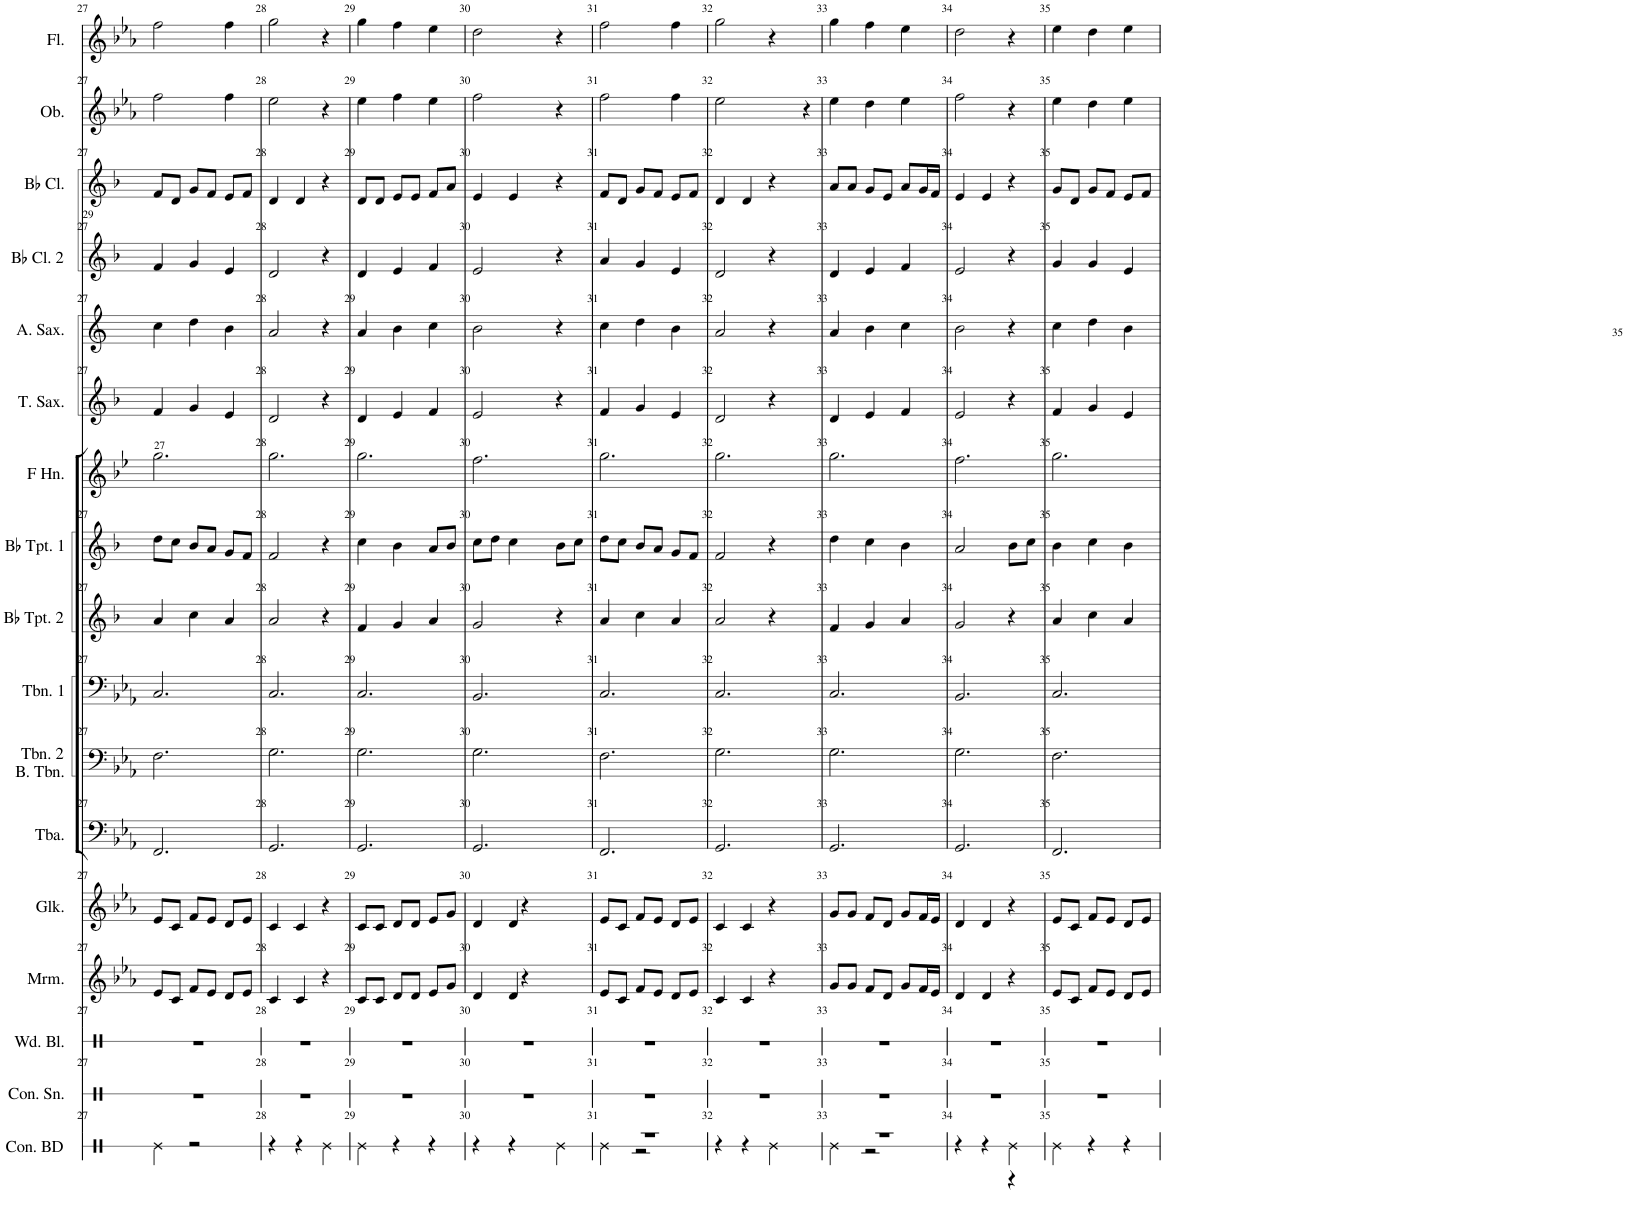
**kern	**kern	**kern	**kern	**kern	**kern	**kern	**kern	**kern	**kern	**kern	**kern	**kern	**kern	**kern	**kern	**kern
*part17	*part16	*part15	*part14	*part13	*part12	*part11	*part10	*part9	*part8	*part7	*part6	*part5	*part4	*part3	*part2	*part1
*staff17	*staff16	*staff15	*staff14	*staff13	*staff12	*staff11	*staff10	*staff9	*staff8	*staff7	*staff6	*staff5	*staff4	*staff3	*staff2	*staff1
*I"Concert Bass Drum	*I"Concert Snare Drum	*I"Wood Blocks	*I"Marimba	*I"Glockenspiel	*I"Tuba	*I"Trombone 2 Bass Trombone	*I"Trombone 1	*I"Bb Trumpet 2	*I"Bb Trumpet 1	*I"Horn in F	*I"Tenor Saxophone	*I"Alto Saxophone	*I"Bb Clarinet 2	*I"Bb Clarinet 1	*I"Oboe	*I"Flute
*I'Con. BD	*I'Con. Sn.	*I'Wd. Bl.	*I'Mrm.	*I'Glk.	*I'Tba.	*I'Tbn. 2 B. Tbn.	*I'Tbn. 1	*I'Bb Tpt. 2	*I'Bb Tpt. 1	*	*I'T. Sax.	*I'A. Sax.	*I'Bb Cl. 2	*I'Bb Cl.	*I'Ob.	*I'Fl.
!!LO:PB:g=z
*clefX	*clefX	*clefX	*clefG2	*clefG2	*clefF4	*clefF4	*clefF4	*clefG2	*clefG2	*clefG2	*clefG2	*clefG2	*clefG2	*clefG2	*clefG2	*clefG2
*	*	*	*	*Trd-14c-24	*	*	*	*Trd1c2	*Trd1c2	*Trd4c7	*Trd8c14	*Trd5c9	*Trd1c2	*Trd1c2	*	*
*k[b-e-a-]	*k[b-e-a-]	*k[b-e-a-]	*k[b-e-a-]	*k[b-e-a-]	*k[b-e-a-]	*k[b-e-a-]	*k[b-e-a-]	*k[b-]	*k[b-]	*k[b-e-]	*k[b-]	*k[]	*k[b-]	*k[b-]	*k[b-e-a-]	*k[b-e-a-]
*M3/4	*M3/4	*M3/4	*M3/4	*M3/4	*M3/4	*M3/4	*M3/4	*M3/4	*M3/4	*M3/4	*M3/4	*M3/4	*M3/4	*M3/4	*M3/4	*M3/4
=27	=27	=27	=27	=27	=27	=27	=27	=27	=27	=27	=27	=27	=27	=27	=27	=27
4Re\	2.r	2.r	8e-/L	8e-/L	2.FF/	2.F\	2.C/	4a/	8dd\L	2.gg\	4f/	4cc\	4f/	8f/L	2ff\	2ff\
.	.	.	8c/J	8c/J	.	.	.	.	8cc\J	.	.	.	.	8d/J	.	.
2r	.	.	8f/L	8f/L	.	.	.	4cc\	8b-/L	.	4g/	4dd\	4g/	8g/L	.	.
.	.	.	8e-/J	8e-/J	.	.	.	.	8a/J	.	.	.	.	8f/J	.	.
.	.	.	8d/L	8d/L	.	.	.	4a/	8g/L	.	4e/	4b\	4e/	8e/L	4ff\	4ff\
.	.	.	8e-/J	8e-/J	.	.	.	.	8f/J	.	.	.	.	8f/J	.	.
=28	=28	=28	=28	=28	=28	=28	=28	=28	=28	=28	=28	=28	=28	=28	=28	=28
4r	2.r	2.r	4c/	4c/	2.GG/	2.G\	2.C/	2a/	2f/	2.gg\	2d/	2a/	2d/	4d/	2ee-\	2gg\
4r	.	.	4c/	4c/	.	.	.	.	.	.	.	.	.	4d/	.	.
4Re\	.	.	4r	4r	.	.	.	4r	4r	.	4r	4r	4r	4r	4r	4r
=29	=29	=29	=29	=29	=29	=29	=29	=29	=29	=29	=29	=29	=29	=29	=29	=29
4Re\	2.r	2.r	8c/L	8c/L	2.GG/	2.G\	2.C/	4f/	4cc\	2.gg\	4d/	4a/	4d/	8d/L	4ee-\	4gg\
.	.	.	8c/J	8c/J	.	.	.	.	.	.	.	.	.	8d/J	.	.
4r	.	.	8d/L	8d/L	.	.	.	4g/	4b-\	.	4e/	4b\	4e/	8e/L	4ff\	4ff\
.	.	.	8d/J	8d/J	.	.	.	.	.	.	.	.	.	8e/J	.	.
4r	.	.	8e-/L	8e-/L	.	.	.	4a/	8a/L	.	4f/	4cc\	4f/	8f/L	4ee-\	4ee-\
.	.	.	8g/J	8g/J	.	.	.	.	8b-/J	.	.	.	.	8a/J	.	.
=30	=30	=30	=30	=30	=30	=30	=30	=30	=30	=30	=30	=30	=30	=30	=30	=30
4r	2.r	2.r	4d/	4d/	2.GG/	2.G\	2.BB-/	2g/	8cc\L	2.ff\	2e/	2b\	2e/	4e/	2ff\	2dd\
.	.	.	.	.	.	.	.	.	8dd\J	.	.	.	.	.	.	.
4r	.	.	4d/	4d/	.	.	.	.	4cc\	.	.	.	.	4e/	.	.
4Re\	.	.	4r	4r	.	.	.	4r	8b-\L	.	4r	4r	4r	4r	4r	4r
.	.	.	.	.	.	.	.	.	8cc\J	.	.	.	.	.	.	.
=31	=31	=31	=31	=31	=31	=31	=31	=31	=31	=31	=31	=31	=31	=31	=31	=31
*^	*	*	*	*	*	*	*	*	*	*	*	*	*	*	*	*
2.r	4Re\	2.r	2.r	8e-/L	8e-/L	2.FF/	2.F\	2.C/	4a/	8dd\L	2.gg\	4f/	4cc\	4a/	8f/L	2ff\	2ff\
.	.	.	.	8c/J	8c/J	.	.	.	.	8cc\J	.	.	.	.	8d/J	.	.
.	2r	.	.	8f/L	8f/L	.	.	.	4cc\	8b-/L	.	4g/	4dd\	4g/	8g/L	.	.
.	.	.	.	8e-/J	8e-/J	.	.	.	.	8a/J	.	.	.	.	8f/J	.	.
.	.	.	.	8d/L	8d/L	.	.	.	4a/	8g/L	.	4e/	4b\	4e/	8e/L	4ff\	4ff\
.	.	.	.	8e-/J	8e-/J	.	.	.	.	8f/J	.	.	.	.	8f/J	.	.
*v	*v	*	*	*	*	*	*	*	*	*	*	*	*	*	*	*	*
=32	=32	=32	=32	=32	=32	=32	=32	=32	=32	=32	=32	=32	=32	=32	=32	=32
4r	2.r	2.r	4c/	4c/	2.GG/	2.G\	2.C/	2a/	2f/	2.gg\	2d/	2a/	2d/	4d/	2ee-\	2gg\
4r	.	.	4c/	4c/	.	.	.	.	.	.	.	.	.	4d/	.	.
4Re\	.	.	4r	4r	.	.	.	4r	4r	.	4r	4r	4r	4r	4r	4r
=33	=33	=33	=33	=33	=33	=33	=33	=33	=33	=33	=33	=33	=33	=33	=33	=33
*^	*	*	*	*	*	*	*	*	*	*	*	*	*	*	*	*
2.r	4Re\	2.r	2.r	8g/L	8g/L	2.GG/	2.G\	2.C/	4f/	4dd\	2.gg\	4d/	4a/	4d/	8a/L	4ee-\	4gg\
.	.	.	.	8g/J	8g/J	.	.	.	.	.	.	.	.	.	8a/J	.	.
.	2r	.	.	8f/L	8f/L	.	.	.	4g/	4cc\	.	4e/	4b\	4e/	8g/L	4dd\	4ff\
.	.	.	.	8d/J	8d/J	.	.	.	.	.	.	.	.	.	8e/J	.	.
.	.	.	.	8g/L	8g/L	.	.	.	4a/	4b-\	.	4f/	4cc\	4f/	8a/L	4ee-\	4ee-\
.	.	.	.	16f/L	16f/L	.	.	.	.	.	.	.	.	.	16g/L	.	.
.	.	.	.	16e-/JJ	16e-/JJ	.	.	.	.	.	.	.	.	.	16f/JJ	.	.
=34	=34	=34	=34	=34	=34	=34	=34	=34	=34	=34	=34	=34	=34	=34	=34	=34	=34
4r	2ryy	2.r	2.r	4d/	4d/	2.GG/	2.G\	2.BB-/	2g/	2a/	2.ff\	2e/	2b\	2e/	4e/	2ff\	2dd\
4r	.	.	.	4d/	4d/	.	.	.	.	.	.	.	.	.	4e/	.	.
4Re\	4r	.	.	4r	4r	.	.	.	4r	8b-\L	.	4r	4r	4r	4r	4r	4r
.	.	.	.	.	.	.	.	.	.	8cc\J	.	.	.	.	.	.	.
*v	*v	*	*	*	*	*	*	*	*	*	*	*	*	*	*	*	*
=35	=35	=35	=35	=35	=35	=35	=35	=35	=35	=35	=35	=35	=35	=35	=35	=35
4Re\	2.r	2.r	8e-/L	8e-/L	2.FF/	2.F\	2.C/	4a/	4b-\	2.gg\	4f/	4cc\	4g/	8g/L	4ee-\	4ee-\
.	.	.	8c/J	8c/J	.	.	.	.	.	.	.	.	.	8d/J	.	.
4r	.	.	8f/L	8f/L	.	.	.	4cc\	4cc\	.	4g/	4dd\	4g/	8g/L	4dd\	4dd\
.	.	.	8e-/J	8e-/J	.	.	.	.	.	.	.	.	.	8f/J	.	.
4r	.	.	8d/L	8d/L	.	.	.	4a/	4b-\	.	4e/	4b\	4e/	8e/L	4ee-\	4ee-\
.	.	.	8e-/J	8e-/J	.	.	.	.	.	.	.	.	.	8f/J	.	.
=	=	=	=	=	=	=	=	=	=	=	=	=	=	=	=	=
*-	*-	*-	*-	*-	*-	*-	*-	*-	*-	*-	*-	*-	*-	*-	*-	*-
